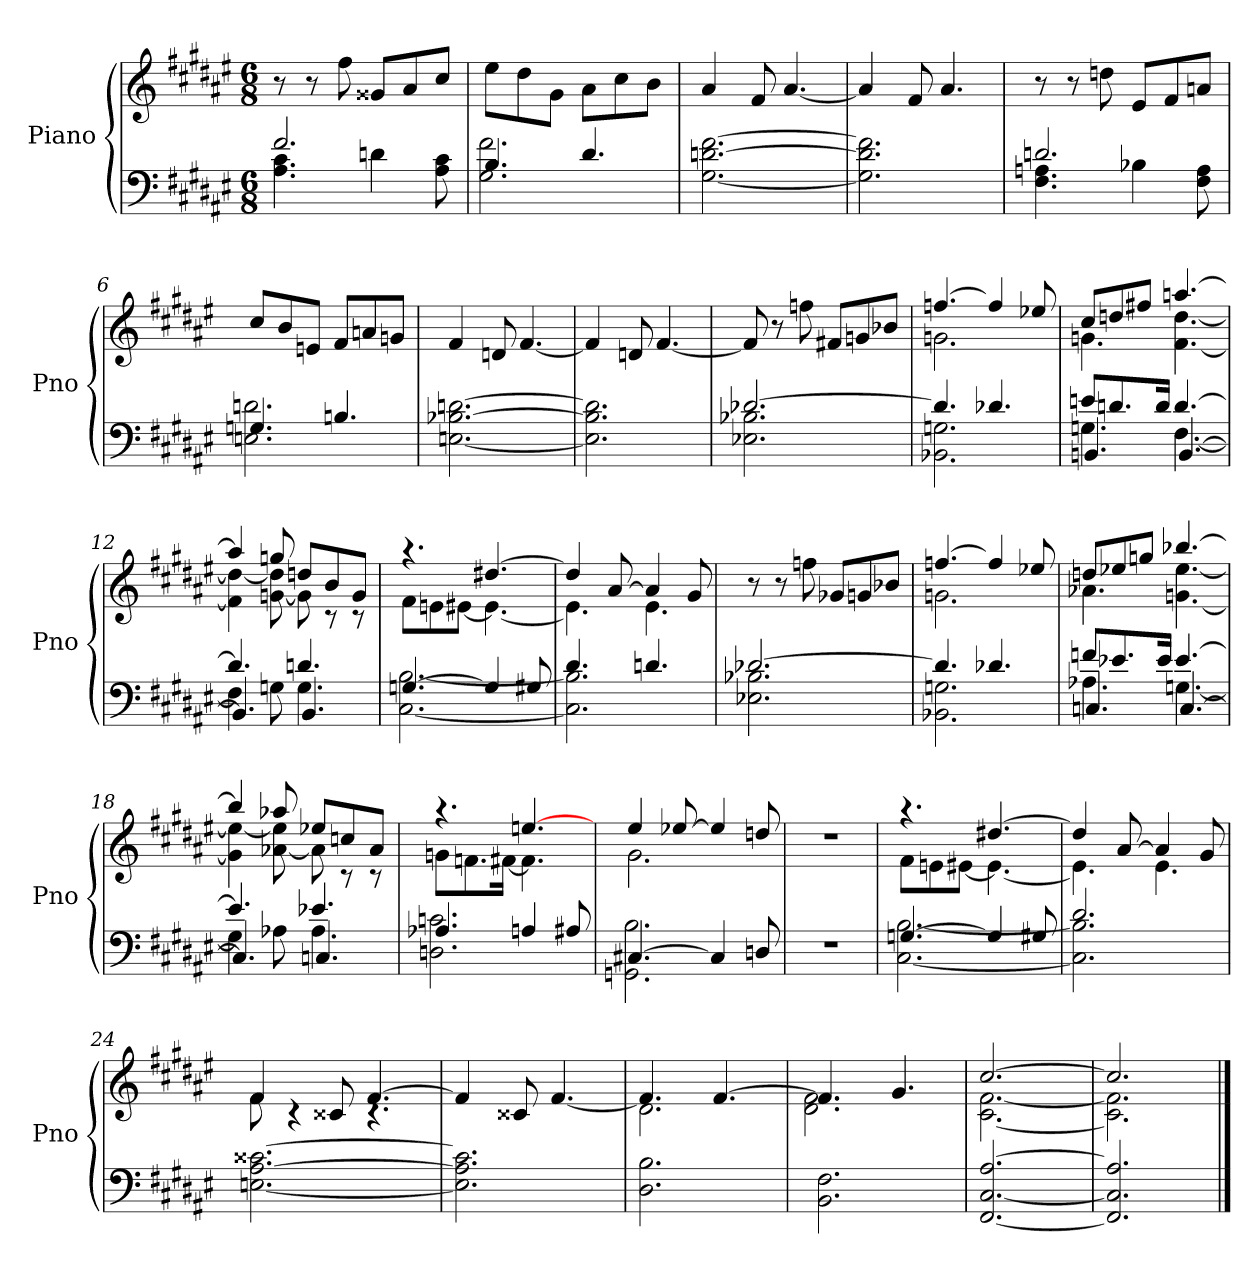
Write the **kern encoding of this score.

**kern	**kern
*part1	*part1
*staff2	*staff1
*I"Piano	*
*I'Pno	*
*clefF4	*clefG2
*k[f#c#g#d#a#e#]	*k[f#c#g#d#a#e#]
*F#:	*F#:
*M6/8	*M6/8
=1	=1
*^	*
2.f#	4.A# 4.c#	8r
.	.	8r
.	.	8ff#
.	4dn	8g##XL
.	.	8a#
.	8A# 8c#	8cc#J
=2	=2	=2
4.B	2.G# 2.f#	8ee#L
.	.	8dd#
.	.	8g#J
4.d#	.	8a#L
.	.	8cc#
.	.	8bJ
*v	*v	*
=3	=3
[2.G# [2.dn [2.f#	4a#
.	8f#
.	[4.a#
=4	=4
2.G#] 2.d] 2.f#]	4a#]
.	8f#
.	4.a#
=5	=5
*^	*
2.dn	4.F# 4.An	8r
.	.	8r
.	.	8ddn
.	4B-X	8e#L
.	.	8f#
.	8F# 8A	8anJ
=6	=6	=6
4.Gn	2.En 2.dn	8cc#L
.	.	8b
.	.	8enJ
4.Bn	.	8f#L
.	.	8an
.	.	8gnJ
*v	*v	*
=7	=7
[2.En [2.B-X [2.dn	4f#
.	8dn
.	[4.f#
=8	=8
2.E] 2.B-] 2.d]	4f#]
.	8dn
.	[4.f#
=9	=9
*^	*
[2.d-X	2.E-X 2.B-X	8f#]
.	.	8r
.	.	8ffn
.	.	8f#XL
.	.	8gn
.	.	8b-XJ
=10	=10	=10
*	*	*^
4.d-]	2.BB-X 2.Gn	[4.ffn	2.gn
4.d-X	.	4ff]	.
.	.	8ee-X	.
=11	=11	=11	=11
*	*^	*	*
8enL	4.Gn	4.BBn/	8cc#L	4.gn
8.dn	.	.	8ddn	.
.	.	.	8ff#XJ	.
16dJk	.	.	.	.
[4.d	[4.F#	[4.BB/	[4.aan	[4.f# [4.dd
=12	=12	=12	=12	=12
4.d]	4F#]	4.BB/]	4aa]	4f#] 4dd_
.	8Gn	.	8ggn	[8gn 8dd]
4.dn	4.G	4.BB/	8ddnL	8g]
.	.	.	8b	8rc
.	.	.	8gJ	8rc
*	*v	*v	*	*
=13	=13	=13	=13
[4.Gn	[2.C# [2.B	4.raa	8f#L
.	.	.	8en
.	.	.	[8e#XJ
4G]	.	[4.dd#X	4.e#_
8G#X	.	.	.
=14	=14	=14	=14
4.d#	2.C#] 2.B]	4dd#]	4.e#]
.	.	[8a#	.
4.dn	.	4a#]	4.e#
.	.	8g#	.
*	*	*v	*v
=15	=15	=15
[2.d-X	2.E-X 2.B-X	8r
.	.	8r
.	.	8ffn
.	.	8g-XL
.	.	8gn
.	.	8b-XJ
=16	=16	=16
*	*	*^
4.d-]	2.BB-X 2.Gn	[4.ffn	2.gn
4.d-X	.	4ff]	.
.	.	8ee-X	.
=17	=17	=17	=17
*	*^	*	*
8fnL	4.A-X	4.Cn/	8ddnL	4.a-X
8.e-X	.	.	8ee-X	.
.	.	.	8ggnJ	.
16e-Jk	.	.	.	.
[4.e-	[4.Gn	[4.C/	[4.bb-X	[4.gn [4.ee-
=18	=18	=18	=18	=18
4.e-]	4G]	4.C/]	4bb-]	4g] 4ee-_
.	8A-X	.	8aa-X	[8a-X 8ee-]
4.e-X	4.A-	4.Cn/	8ee-XL	8a-]
.	.	.	8ccn	8rc
.	.	.	8a-J	8rc
*	*v	*v	*	*
=19	=19	=19	=19
4.A-X	2.Dn 2.cn	4.raa	8gnL
.	.	.	8.fn
.	.	.	[16f#XJk
4An	.	[4.een	4.f#]
8A#X	.	.	.
=20	=20	=20	=20
[4.C#X	2.GGn 2.B	4ee#	2.g#
.	.	[8ee-X	.
4C#]	.	4ee-]	.
8Dn	.	8ddn	.
*v	*v	*	*
*	*v	*v
=21	=21
2.r	2.r
=22	=22
*^	*^
[4.Gn	[2.C# [2.B	4.raa	8f#L
.	.	.	8en
.	.	.	[8e#XJ
4G]	.	[4.dd#X	4.e#_
8G#X	.	.	.
=23	=23	=23	=23
2.d#	2.C#] 2.B]	4dd#]	4.e#]
.	.	[8a#	.
.	.	4a#]	4.e#
.	.	8g#	.
*v	*v	*	*
=24	=24	=24
[2.En [2.A# [2.c##X	4f#	8f#
.	.	4rc
.	8c##X	.
.	[4.f#	4.rc
*	*v	*v
=25	=25
2.E] 2.A#] 2.c##]	4f#]
.	8c##X
.	[4.f#
=26	=26
*	*^
2.D# 2.B	4.f#]	2.d#
.	[4.f#	.
=27	=27	=27
2.BB 2.F#	4.f#]	2.d# 2.f#
.	4.g#	.
=28	=28	=28
[2.FF# [2.C# [2.A#	[2.cc#	[2.c# [2.f#
=29	=29	=29
2.FF#] 2.C#] 2.A#]	2.cc#]	2.c#] 2.f#]
*	*v	*v
==	==
*-	*-
